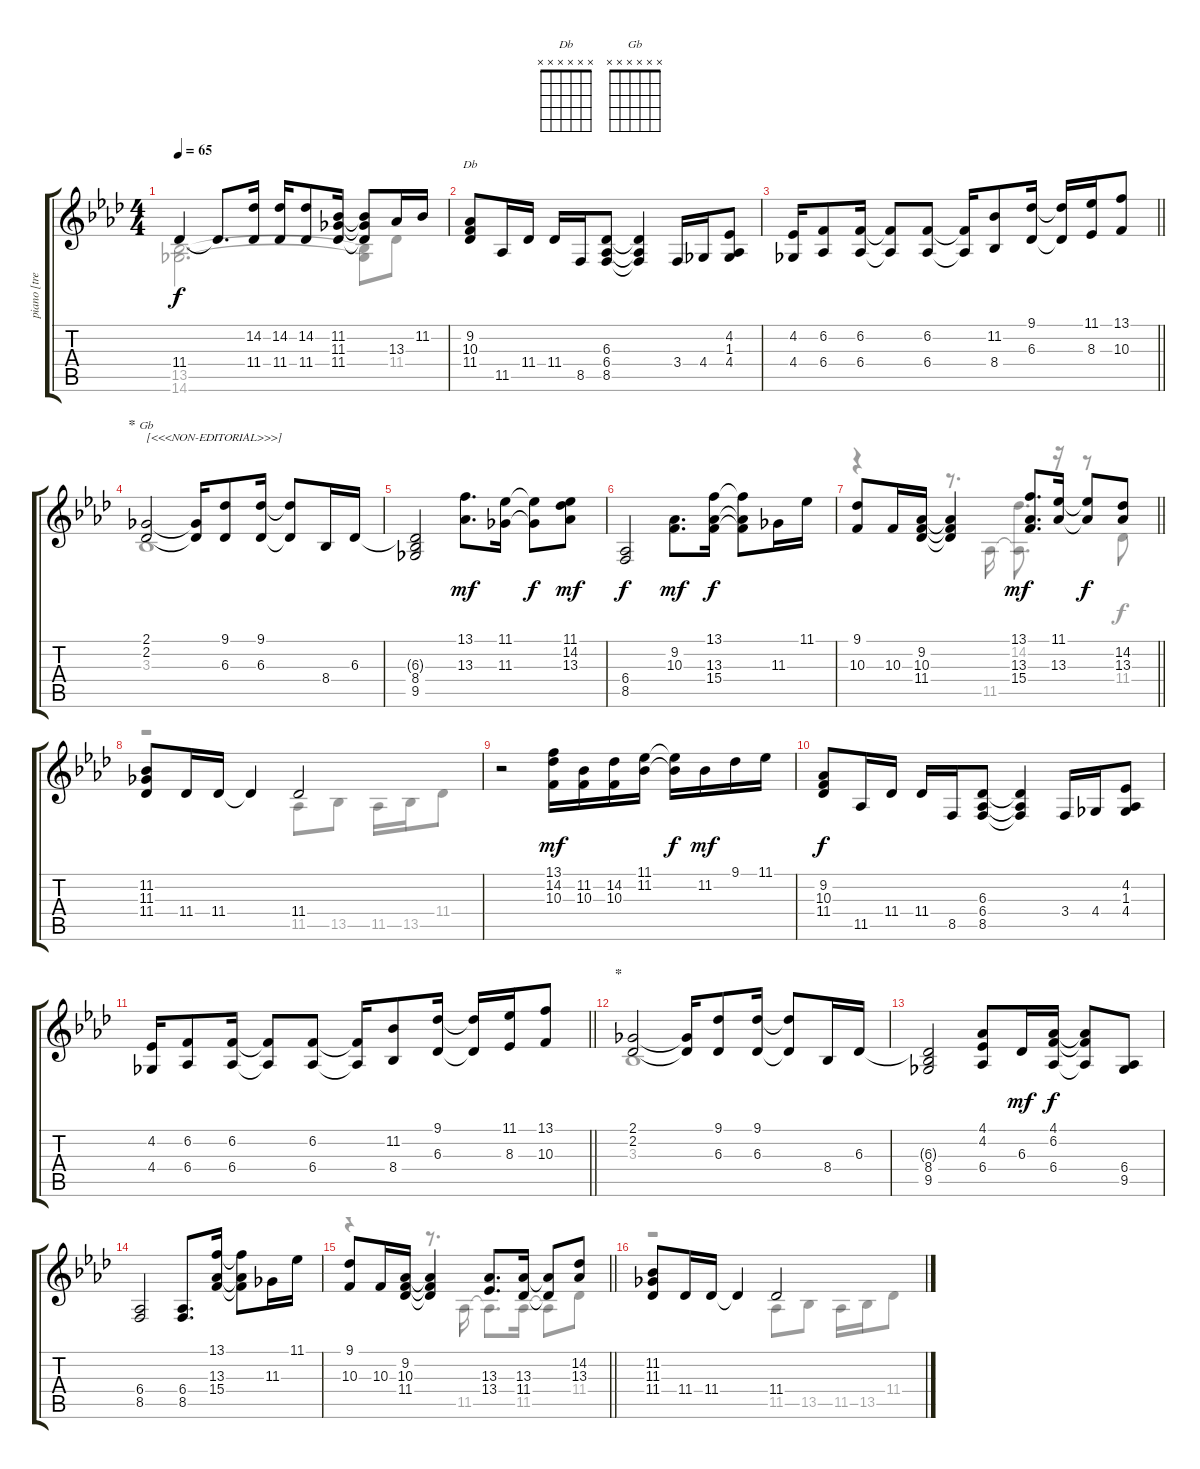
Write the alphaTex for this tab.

\track ("piano [treble]" "piano [tre") {instrument acousticgrandpiano}
\staff {score tabs}
\tuning (E4 B3 G3 D3 A2 E2) {hide}
\chord ("Db" x x x x x x)
\chord ("Gb" x x x x x x)
\voice
\ts (4 4)
\tempo 65
\clef g2
\ks ab
11.4.4{dy f} 11.4{t}.8{d} (14.2 11.4).16 (14.2 11.4).16 (14.2 11.4).8 (11.2 11.3 11.4).16 (11.2{t} 11.3{t} 11.4{t}).8 13.3.16 11.2.16 |
(9.2 10.3 11.4).8{ch "Db"} 11.5.16 11.4.16 11.4.16 8.5.16 (6.3 6.4 8.5).8 (6.3{t} 6.4{t} 8.5{t}).4 3.4.16 4.4.16 (4.2 1.3 4.4).8 |
\barLineRight lightlight
(4.2 4.4).16 (6.2 6.4).8 (6.2 6.4).16 (6.2{t} 6.4{t}).8 (6.2 6.4).8 (6.2{t} 6.4{t}).16 (11.2 8.4).8 (9.1 6.3).16 (9.1{t} 6.3{t}).16 (11.1 8.3).16 (13.1 10.3).8 |
\section ("" "*")
(2.1 2.2).2{ch "Gb" txt "[<<<NON-EDITORIAL>>>]"} (2.1{t} 2.2{t}).16 (9.1 6.3).8 (9.1 6.3).16 (9.1{t} 6.3{t}).8 8.4.16 6.3.16 |
(6.3{t} 8.4 9.5).2 (13.1 13.3).8{d dy mf} (11.1 11.3).16 (11.1{t} 11.3{t}).8{dy f} (11.1 14.2 13.3).8{dy mf} |
(6.4 8.5).2{dy f} (9.2 10.3).8{d dy mf} (13.1 13.3 15.4).16{dy f} (13.1{t} 13.3{t} 15.4{t}).8 11.3.16 11.1.16 |
\barLineRight lightlight
(9.1 10.3).8 10.3.16 (9.2 10.3 11.4).16 (9.2{t} 10.3{t} 11.4{t}).4 (13.1 13.3 15.4).8{d dy mf} (11.1 13.3).16 (11.1{t} 13.3{t}).8{dy f} (14.2 13.3).8 |
(11.2 11.3 11.4).8 11.4.16 11.4.16 11.4{t}.4 11.4.2 |
r.2 (13.1 14.2 10.3).16{dy mf} (11.2 10.3).16 (14.2 10.3).16 (11.1 11.2).16 (11.1{t} 11.2{t}).16{dy f} 11.2.16{dy mf} 9.1.16 11.1.16 |
(9.2 10.3 11.4).8{dy f} 11.5.16 11.4.16 11.4.16 8.5.16 (6.3 6.4 8.5).8 (6.3{t} 6.4{t} 8.5{t}).4 3.4.16 4.4.16 (4.2 1.3 4.4).8 |
\barLineRight lightlight
(4.2 4.4).16 (6.2 6.4).8 (6.2 6.4).16 (6.2{t} 6.4{t}).8 (6.2 6.4).8 (6.2{t} 6.4{t}).16 (11.2 8.4).8 (9.1 6.3).16 (9.1{t} 6.3{t}).16 (11.1 8.3).16 (13.1 10.3).8 |
\section ("" "*")
(2.1 2.2).2 (2.1{t} 2.2{t}).16 (9.1 6.3).8 (9.1 6.3).16 (9.1{t} 6.3{t}).8 8.4.16 6.3.16 |
(6.3{t} 8.4 9.5).2 (4.1 4.2 6.4).8 6.3.16{dy mf} (4.1 6.2 6.4).16{dy f} (4.1{t} 6.2{t} 6.4{t}).8 (6.4 9.5).8 |
(6.4 8.5).2 (6.4 8.5).8{d} (13.1 13.3 15.4).16 (13.1{t} 13.3{t} 15.4{t}).8 11.3.16 11.1.16 |
\barLineRight lightlight
(9.1 10.3).8 10.3.16 (9.2 10.3 11.4).16 (9.2{t} 10.3{t} 11.4{t}).4 (13.3 13.4).8{d} (13.3 11.4).16 (13.3{t} 11.4{t}).8 (14.2 13.3).8 |
(11.2 11.3 11.4).8 11.4.16 11.4.16 11.4{t}.4 11.4.2
\voice
\clef g2
\ottava regular
\simile none
\ks ab
(13.5 14.6).2{d dy f} (13.5{t} 14.6{t}).8 11.4.8 |
|
\barLineRight lightlight
|
3.3.1 |
|
|
\barLineRight lightlight
r.4 r.8{d} 11.5.16 (14.2 11.5{t}).8{d dy mf} r.16 r.8 11.4.8{dy f} |
r.2 11.5.8 13.5.8 11.5.16 13.5.16 11.4.8 |
|
|
\barLineRight lightlight
|
3.3.1 |
|
|
\barLineRight lightlight
r.4 r.8{d} 11.5.16 11.5{t}.8{d} 11.5.16 11.5{t}.8 11.4.8 |
r.2 11.5.8 13.5.8 11.5.16 13.5.16 11.4.8
